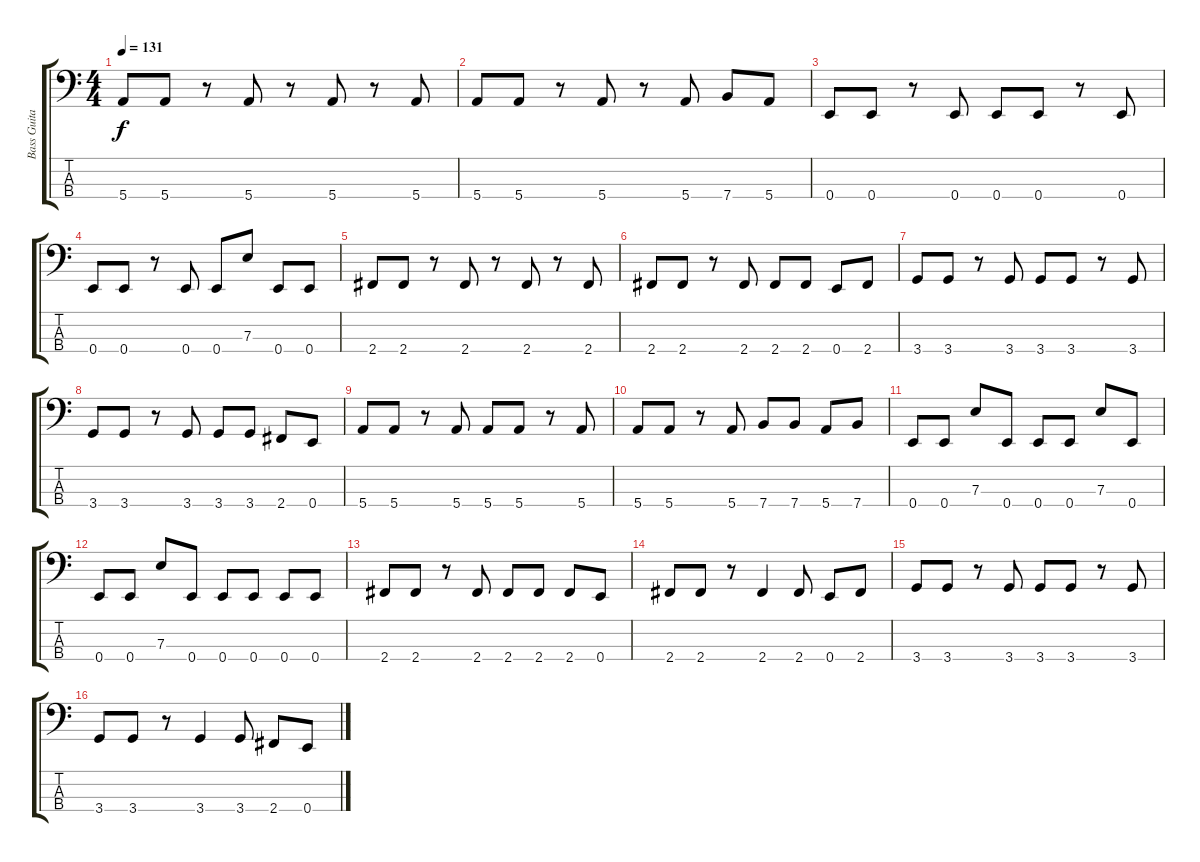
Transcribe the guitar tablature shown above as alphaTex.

\track ("Bass Guitar" "Bass Guita") {instrument electricbassfinger}
\staff {score tabs}
\tuning (G2 D2 A1 E1) {hide}
\ts (4 4)
\tempo 131
\clef f4
\ks c
5.4.8{dy f} 5.4.8 r.8 5.4.8 r.8 5.4.8 r.8 5.4.8 |
5.4.8 5.4.8 r.8 5.4.8 r.8 5.4.8 7.4.8 5.4.8 |
0.4.8 0.4.8 r.8 0.4.8 0.4.8 0.4.8 r.8 0.4.8 |
0.4.8 0.4.8 r.8 0.4.8 0.4.8 7.3.8 0.4.8 0.4.8 |
2.4.8 2.4.8 r.8 2.4.8 r.8 2.4.8 r.8 2.4.8 |
2.4.8 2.4.8 r.8 2.4.8 2.4.8 2.4.8 0.4.8 2.4.8 |
3.4.8 3.4.8 r.8 3.4.8 3.4.8 3.4.8 r.8 3.4.8 |
3.4.8 3.4.8 r.8 3.4.8 3.4.8 3.4.8 2.4.8 0.4.8 |
5.4.8 5.4.8 r.8 5.4.8 5.4.8 5.4.8 r.8 5.4.8 |
5.4.8 5.4.8 r.8 5.4.8 7.4.8 7.4.8 5.4.8 7.4.8 |
0.4.8 0.4.8 7.3.8 0.4.8 0.4.8 0.4.8 7.3.8 0.4.8 |
0.4.8 0.4.8 7.3.8 0.4.8 0.4.8 0.4.8 0.4.8 0.4.8 |
2.4.8 2.4.8 r.8 2.4.8 2.4.8 2.4.8 2.4.8 0.4.8 |
2.4.8 2.4.8 r.8 2.4.4 2.4.8 0.4.8 2.4.8 |
3.4.8 3.4.8 r.8 3.4.8 3.4.8 3.4.8 r.8 3.4.8 |
3.4.8 3.4.8 r.8 3.4.4 3.4.8 2.4.8 0.4.8
